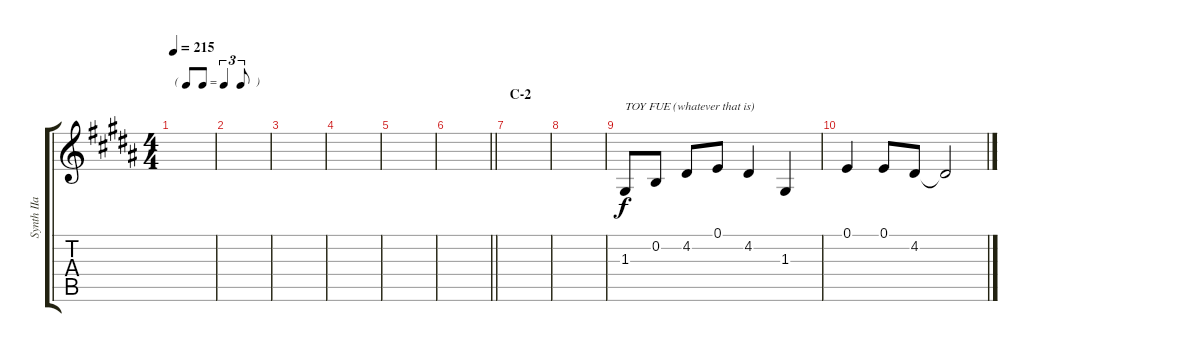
\track ("Synth IIa (Kotobuki Tsumugi)" "Synth IIa ") {instrument drawbarorgan}
\staff {score tabs}
\tuning (E4 B3 G3 D3 A2 E2) {hide}
\ts (4 4)
\tf triplet8th
\tempo 215
\clef g2
\ks b
|
|
|
|
|
\barLineRight lightlight
|
\section ("" "C-2")
|
|
1.3.8{txt "TOY FUE (whatever that is)" instrument panflute} 0.2.8 4.2.8 0.1.8 4.2.4 1.3.4 |
0.1.4 0.1.8 4.2.8 4.2{t}.2
